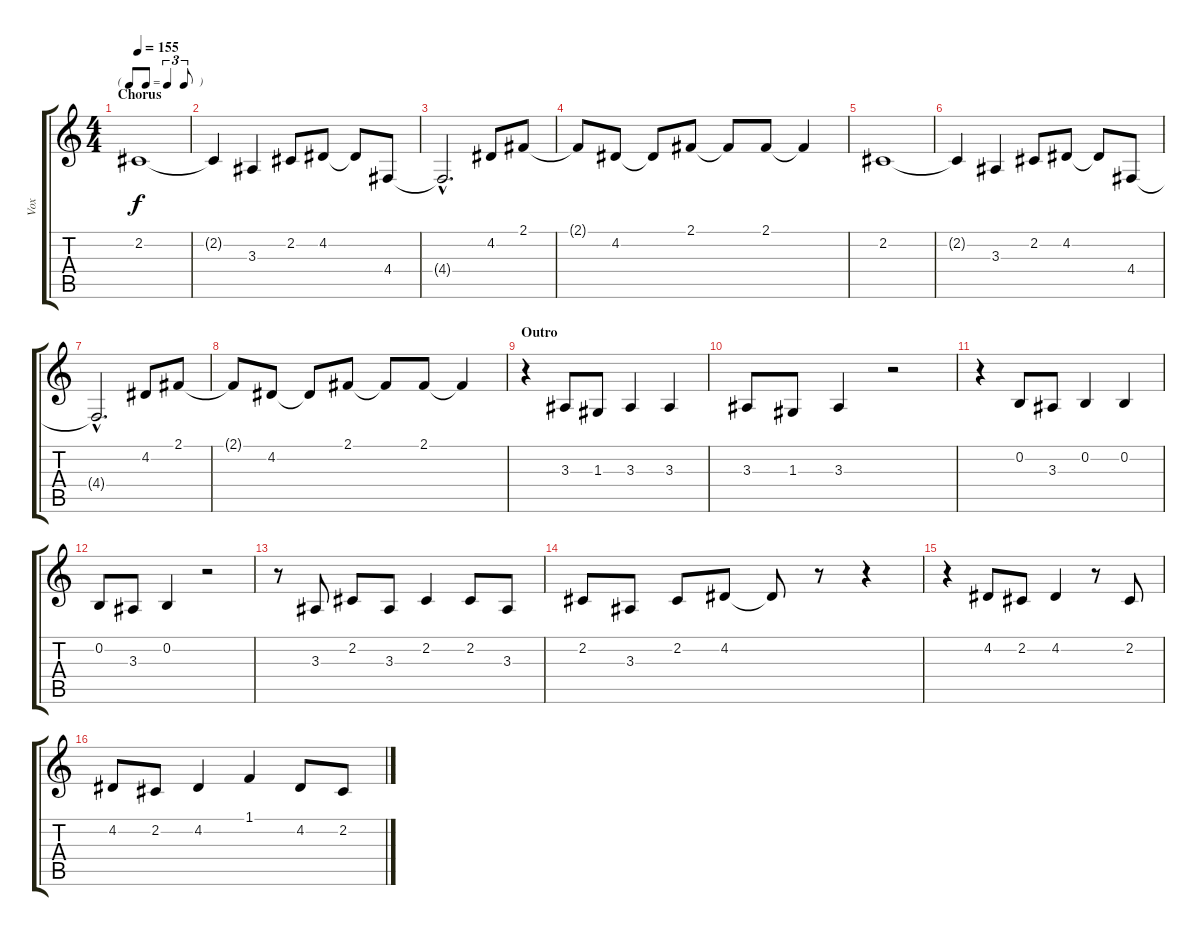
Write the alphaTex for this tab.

\track ("Vox" "Vox") {instrument bassoon}
\staff {score tabs}
\tuning (E4 B3 G3 D3 A2 E2) {hide}
\ts (4 4)
\tf triplet8th
\section ("" "Chorus")
\tempo 155
\clef g2
\ks c
2.2.1{dy f} |
2.2{t}.4 3.3.4 2.2.8 4.2.8 4.2{t}.8 4.4.8 |
4.4{hac t}.2{d} 4.2.8 2.1.8 |
2.1{t}.8 4.2.8 4.2{t}.8 2.1.8 2.1{t}.8 2.1.8 2.1{t}.4 |
2.2.1 |
2.2{t}.4 3.3.4 2.2.8 4.2.8 4.2{t}.8 4.4.8 |
4.4{hac t}.2{d} 4.2.8 2.1.8 |
2.1{t}.8 4.2.8 4.2{t}.8 2.1.8 2.1{t}.8 2.1.8 2.1{t}.4 |
\section ("" "Outro")
r.4 3.3.8 1.3.8 3.3.4 3.3.4 |
3.3.8 1.3.8 3.3.4 r.2 |
r.4 0.2.8 3.3.8 0.2.4 0.2.4 |
0.2.8 3.3.8 0.2.4 r.2 |
r.8 3.3.8 2.2.8 3.3.8 2.2.4 2.2.8 3.3.8 |
2.2.8 3.3.8 2.2.8 4.2.8 4.2{t}.8 r.8 r.4 |
r.4 4.2.8 2.2.8 4.2.4 r.8 2.2.8 |
4.2.8 2.2.8 4.2.4 1.1.4 4.2.8 2.2.8
